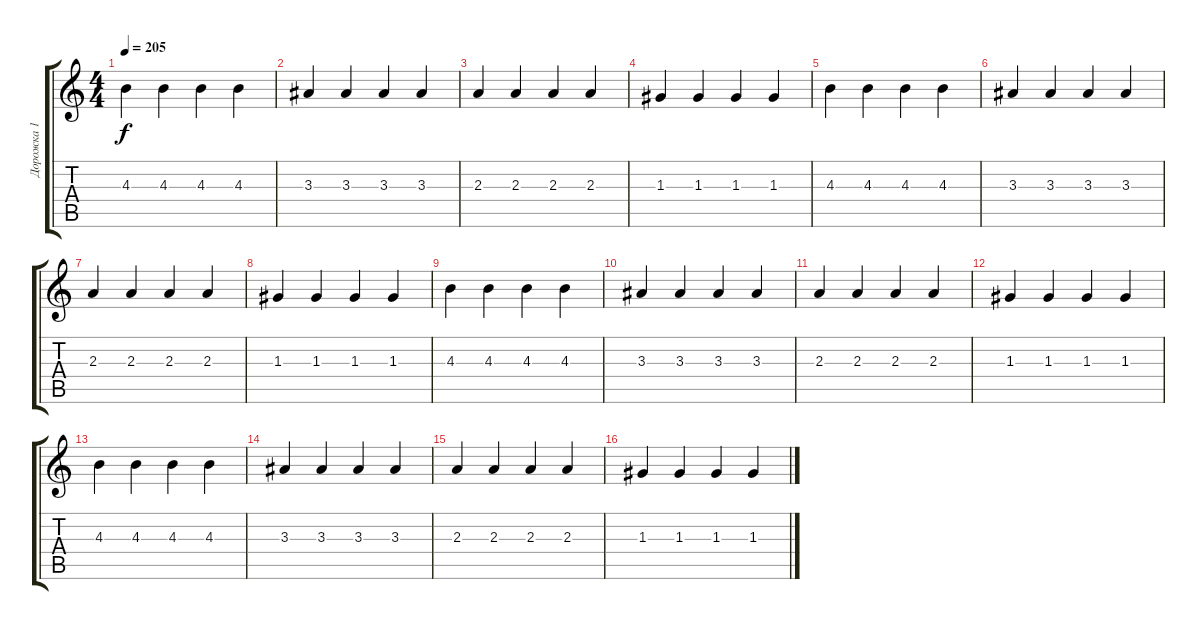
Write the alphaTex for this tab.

\track ("Дорожка 1" "Дорожка 1") {instrument distortionguitar}
\staff {score tabs}
\tuning (E4 B3 G3 D3 A2 E2) {hide}
\ts (4 4)
\tempo 205
\clef g2
\ks c
4.3.4{dy f} 4.3.4 4.3.4 4.3.4 |
3.3.4 3.3.4 3.3.4 3.3.4 |
2.3.4 2.3.4 2.3.4 2.3.4 |
1.3.4 1.3.4 1.3.4 1.3.4 |
4.3.4 4.3.4 4.3.4 4.3.4 |
3.3.4 3.3.4 3.3.4 3.3.4 |
2.3.4 2.3.4 2.3.4 2.3.4 |
1.3.4 1.3.4 1.3.4 1.3.4 |
4.3.4 4.3.4 4.3.4 4.3.4 |
3.3.4 3.3.4 3.3.4 3.3.4 |
2.3.4 2.3.4 2.3.4 2.3.4 |
1.3.4 1.3.4 1.3.4 1.3.4 |
4.3.4 4.3.4 4.3.4 4.3.4 |
3.3.4 3.3.4 3.3.4 3.3.4 |
2.3.4 2.3.4 2.3.4 2.3.4 |
1.3.4 1.3.4 1.3.4 1.3.4
